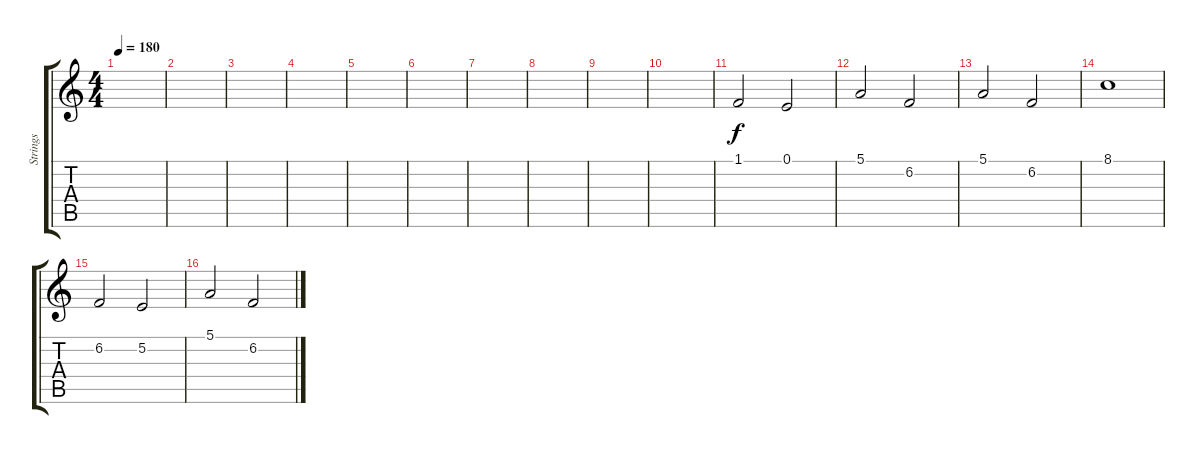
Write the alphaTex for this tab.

\track ("Strings" "Strings") {instrument stringensemble1}
\staff {score tabs}
\tuning (E4 B3 G3 D3 A2 E2) {hide}
\ts (4 4)
\tempo 180
\clef g2
\ks c
|
|
|
|
|
|
|
|
|
|
1.1.2 0.1.2 |
5.1.2 6.2.2 |
5.1.2 6.2.2 |
8.1.1 |
6.2.2 5.2.2 |
5.1.2 6.2.2
